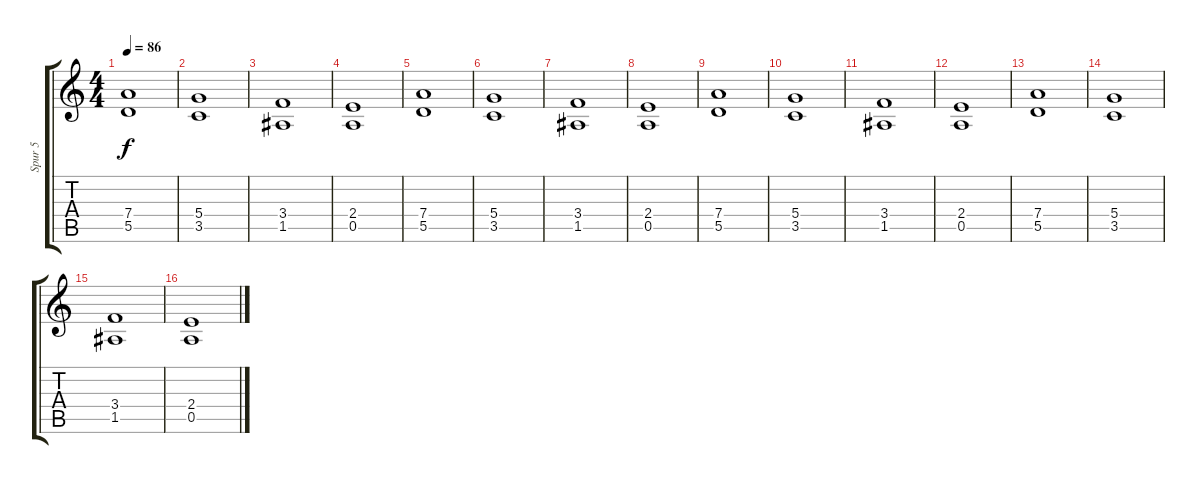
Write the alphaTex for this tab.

\track ("Spur 5" "Spur 5") {instrument distortionguitar}
\staff {score tabs}
\tuning (E4 B3 G3 D3 A2 D2) {hide}
\ts (4 4)
\tempo 86
\clef g2
\ks c
(7.4 5.5).1{dy f} |
(5.4 3.5).1 |
(3.4 1.5).1 |
(2.4 0.5).1 |
(7.4 5.5).1 |
(5.4 3.5).1 |
(3.4 1.5).1 |
(2.4 0.5).1 |
(7.4 5.5).1 |
(5.4 3.5).1 |
(3.4 1.5).1 |
(2.4 0.5).1 |
(7.4 5.5).1 |
(5.4 3.5).1 |
(3.4 1.5).1 |
(2.4 0.5).1
